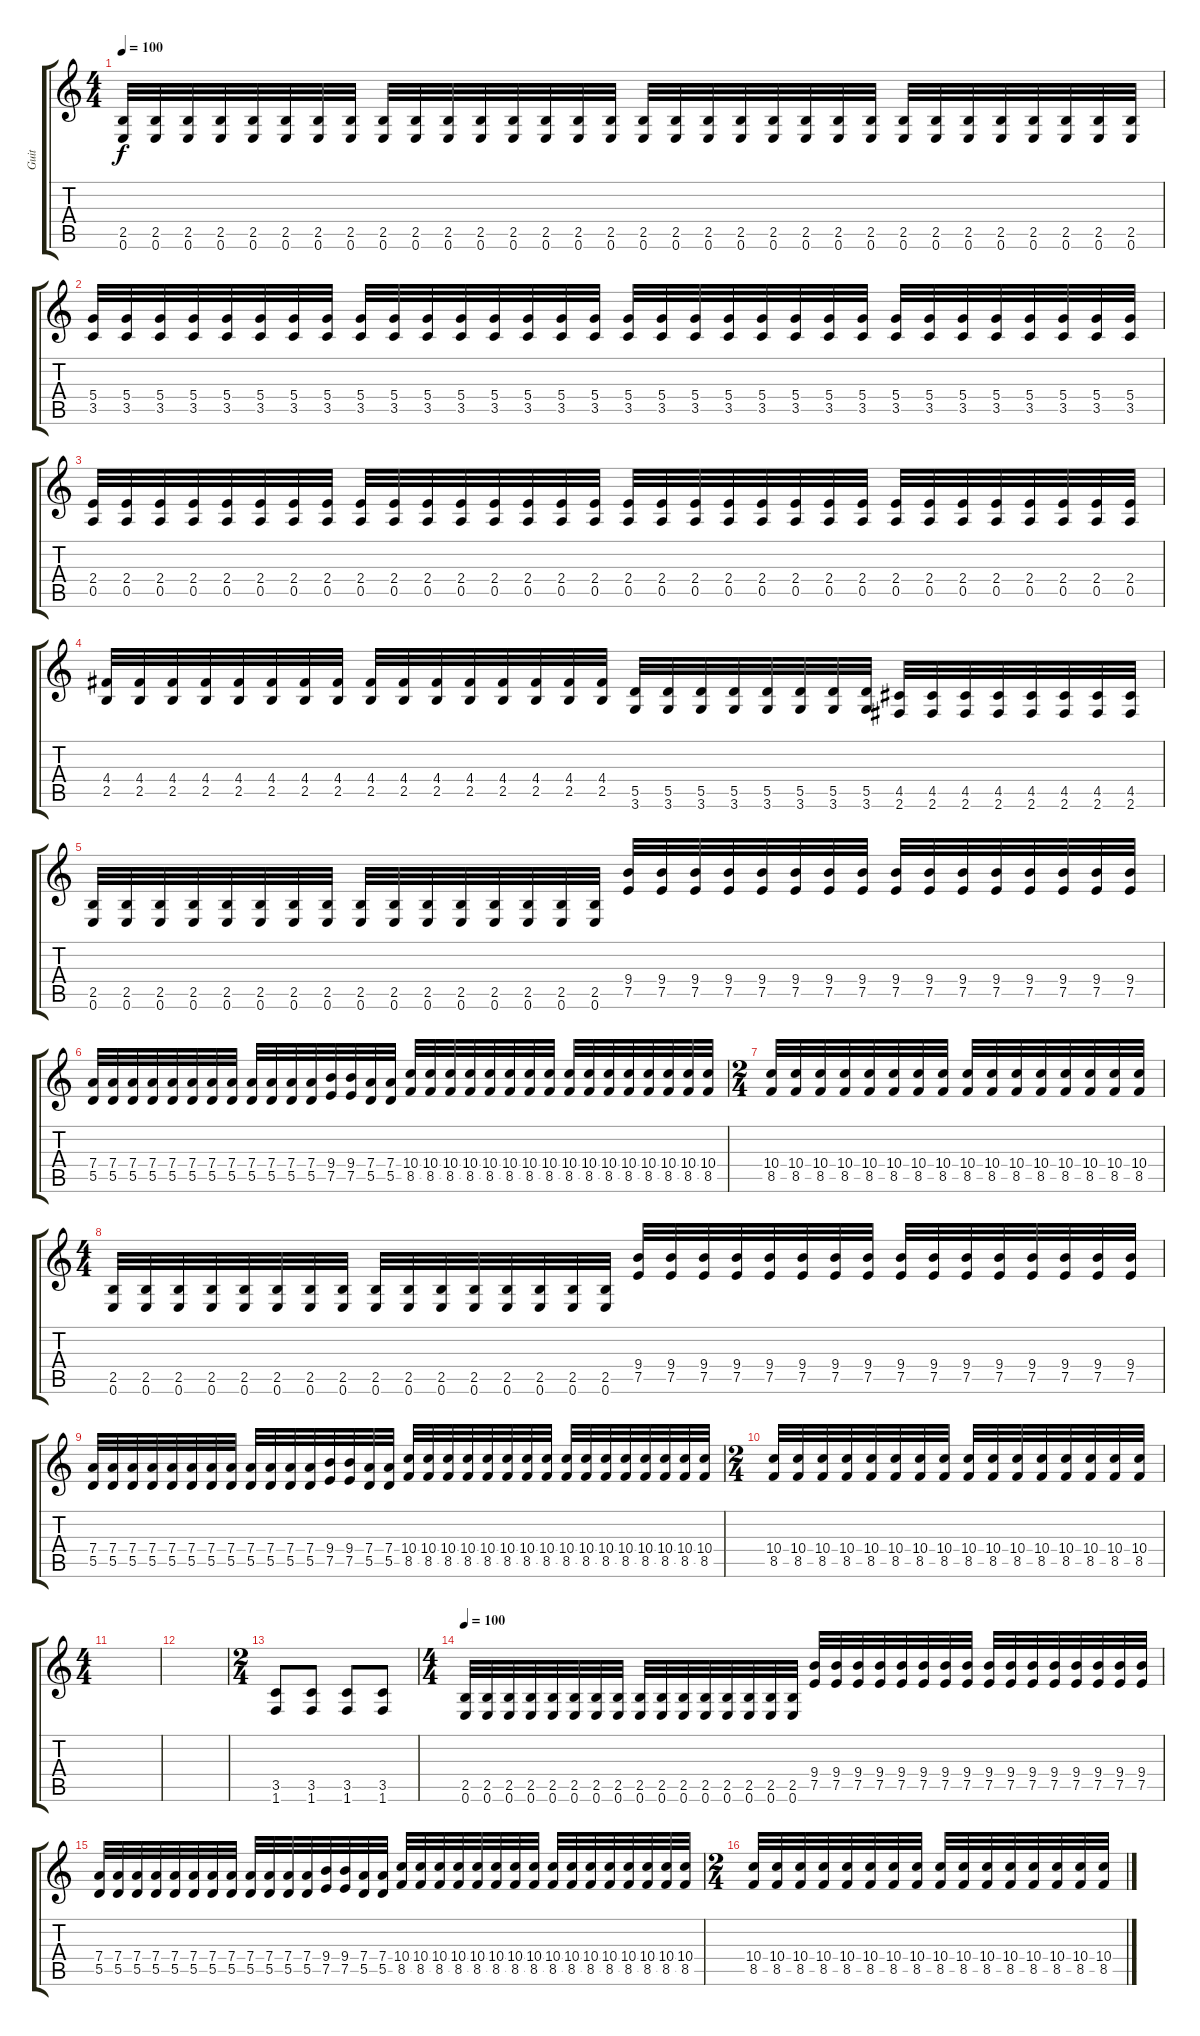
\track ("Guit" "Guit") {instrument distortionguitar}
\staff {score tabs}
\tuning (E4 B3 G3 D3 A2 E2) {hide}
\ts (4 4)
\tempo 100
\clef g2
\ks c
(2.5 0.6).32{dy f} (2.5 0.6).32 (2.5 0.6).32 (2.5 0.6).32 (2.5 0.6).32 (2.5 0.6).32 (2.5 0.6).32 (2.5 0.6).32 (2.5 0.6).32 (2.5 0.6).32 (2.5 0.6).32 (2.5 0.6).32 (2.5 0.6).32 (2.5 0.6).32 (2.5 0.6).32 (2.5 0.6).32 (2.5 0.6).32 (2.5 0.6).32 (2.5 0.6).32 (2.5 0.6).32 (2.5 0.6).32 (2.5 0.6).32 (2.5 0.6).32 (2.5 0.6).32 (2.5 0.6).32 (2.5 0.6).32 (2.5 0.6).32 (2.5 0.6).32 (2.5 0.6).32 (2.5 0.6).32 (2.5 0.6).32 (2.5 0.6).32 |
(5.4 3.5).32 (5.4 3.5).32 (5.4 3.5).32 (5.4 3.5).32 (5.4 3.5).32 (5.4 3.5).32 (5.4 3.5).32 (5.4 3.5).32 (5.4 3.5).32 (5.4 3.5).32 (5.4 3.5).32 (5.4 3.5).32 (5.4 3.5).32 (5.4 3.5).32 (5.4 3.5).32 (5.4 3.5).32 (5.4 3.5).32 (5.4 3.5).32 (5.4 3.5).32 (5.4 3.5).32 (5.4 3.5).32 (5.4 3.5).32 (5.4 3.5).32 (5.4 3.5).32 (5.4 3.5).32 (5.4 3.5).32 (5.4 3.5).32 (5.4 3.5).32 (5.4 3.5).32 (5.4 3.5).32 (5.4 3.5).32 (5.4 3.5).32 |
(2.4 0.5).32 (2.4 0.5).32 (2.4 0.5).32 (2.4 0.5).32 (2.4 0.5).32 (2.4 0.5).32 (2.4 0.5).32 (2.4 0.5).32 (2.4 0.5).32 (2.4 0.5).32 (2.4 0.5).32 (2.4 0.5).32 (2.4 0.5).32 (2.4 0.5).32 (2.4 0.5).32 (2.4 0.5).32 (2.4 0.5).32 (2.4 0.5).32 (2.4 0.5).32 (2.4 0.5).32 (2.4 0.5).32 (2.4 0.5).32 (2.4 0.5).32 (2.4 0.5).32 (2.4 0.5).32 (2.4 0.5).32 (2.4 0.5).32 (2.4 0.5).32 (2.4 0.5).32 (2.4 0.5).32 (2.4 0.5).32 (2.4 0.5).32 |
(4.4 2.5).32 (4.4 2.5).32 (4.4 2.5).32 (4.4 2.5).32 (4.4 2.5).32 (4.4 2.5).32 (4.4 2.5).32 (4.4 2.5).32 (4.4 2.5).32 (4.4 2.5).32 (4.4 2.5).32 (4.4 2.5).32 (4.4 2.5).32 (4.4 2.5).32 (4.4 2.5).32 (4.4 2.5).32 (5.5 3.6).32 (5.5 3.6).32 (5.5 3.6).32 (5.5 3.6).32 (5.5 3.6).32 (5.5 3.6).32 (5.5 3.6).32 (5.5 3.6).32 (4.5 2.6).32 (4.5 2.6).32 (4.5 2.6).32 (4.5 2.6).32 (4.5 2.6).32 (4.5 2.6).32 (4.5 2.6).32 (4.5 2.6).32 |
(2.5 0.6).32 (2.5 0.6).32 (2.5 0.6).32 (2.5 0.6).32 (2.5 0.6).32 (2.5 0.6).32 (2.5 0.6).32 (2.5 0.6).32 (2.5 0.6).32 (2.5 0.6).32 (2.5 0.6).32 (2.5 0.6).32 (2.5 0.6).32 (2.5 0.6).32 (2.5 0.6).32 (2.5 0.6).32 (9.4 7.5).32 (9.4 7.5).32 (9.4 7.5).32 (9.4 7.5).32 (9.4 7.5).32 (9.4 7.5).32 (9.4 7.5).32 (9.4 7.5).32 (9.4 7.5).32 (9.4 7.5).32 (9.4 7.5).32 (9.4 7.5).32 (9.4 7.5).32 (9.4 7.5).32 (9.4 7.5).32 (9.4 7.5).32 |
(7.4 5.5).32 (7.4 5.5).32 (7.4 5.5).32 (7.4 5.5).32 (7.4 5.5).32 (7.4 5.5).32 (7.4 5.5).32 (7.4 5.5).32 (7.4 5.5).32 (7.4 5.5).32 (7.4 5.5).32 (7.4 5.5).32 (9.4 7.5).32 (9.4 7.5).32 (7.4 5.5).32 (7.4 5.5).32 (10.4 8.5).32 (10.4 8.5).32 (10.4 8.5).32 (10.4 8.5).32 (10.4 8.5).32 (10.4 8.5).32 (10.4 8.5).32 (10.4 8.5).32 (10.4 8.5).32 (10.4 8.5).32 (10.4 8.5).32 (10.4 8.5).32 (10.4 8.5).32 (10.4 8.5).32 (10.4 8.5).32 (10.4 8.5).32 |
\ts (2 4)
(10.4 8.5).32 (10.4 8.5).32 (10.4 8.5).32 (10.4 8.5).32 (10.4 8.5).32 (10.4 8.5).32 (10.4 8.5).32 (10.4 8.5).32 (10.4 8.5).32 (10.4 8.5).32 (10.4 8.5).32 (10.4 8.5).32 (10.4 8.5).32 (10.4 8.5).32 (10.4 8.5).32 (10.4 8.5).32 |
\ts (4 4)
(2.5 0.6).32 (2.5 0.6).32 (2.5 0.6).32 (2.5 0.6).32 (2.5 0.6).32 (2.5 0.6).32 (2.5 0.6).32 (2.5 0.6).32 (2.5 0.6).32 (2.5 0.6).32 (2.5 0.6).32 (2.5 0.6).32 (2.5 0.6).32 (2.5 0.6).32 (2.5 0.6).32 (2.5 0.6).32 (9.4 7.5).32 (9.4 7.5).32 (9.4 7.5).32 (9.4 7.5).32 (9.4 7.5).32 (9.4 7.5).32 (9.4 7.5).32 (9.4 7.5).32 (9.4 7.5).32 (9.4 7.5).32 (9.4 7.5).32 (9.4 7.5).32 (9.4 7.5).32 (9.4 7.5).32 (9.4 7.5).32 (9.4 7.5).32 |
(7.4 5.5).32 (7.4 5.5).32 (7.4 5.5).32 (7.4 5.5).32 (7.4 5.5).32 (7.4 5.5).32 (7.4 5.5).32 (7.4 5.5).32 (7.4 5.5).32 (7.4 5.5).32 (7.4 5.5).32 (7.4 5.5).32 (9.4 7.5).32 (9.4 7.5).32 (7.4 5.5).32 (7.4 5.5).32 (10.4 8.5).32 (10.4 8.5).32 (10.4 8.5).32 (10.4 8.5).32 (10.4 8.5).32 (10.4 8.5).32 (10.4 8.5).32 (10.4 8.5).32 (10.4 8.5).32 (10.4 8.5).32 (10.4 8.5).32 (10.4 8.5).32 (10.4 8.5).32 (10.4 8.5).32 (10.4 8.5).32 (10.4 8.5).32 |
\ts (2 4)
(10.4 8.5).32 (10.4 8.5).32 (10.4 8.5).32 (10.4 8.5).32 (10.4 8.5).32 (10.4 8.5).32 (10.4 8.5).32 (10.4 8.5).32 (10.4 8.5).32 (10.4 8.5).32 (10.4 8.5).32 (10.4 8.5).32 (10.4 8.5).32 (10.4 8.5).32 (10.4 8.5).32 (10.4 8.5).32 |
\ts (4 4)
|
|
\ts (2 4)
(3.5 1.6).8 (3.5 1.6).8 (3.5 1.6).8 (3.5 1.6).8 |
\ts (4 4)
\tempo 100
(2.5 0.6).32 (2.5 0.6).32 (2.5 0.6).32 (2.5 0.6).32 (2.5 0.6).32 (2.5 0.6).32 (2.5 0.6).32 (2.5 0.6).32 (2.5 0.6).32 (2.5 0.6).32 (2.5 0.6).32 (2.5 0.6).32 (2.5 0.6).32 (2.5 0.6).32 (2.5 0.6).32 (2.5 0.6).32 (9.4 7.5).32 (9.4 7.5).32 (9.4 7.5).32 (9.4 7.5).32 (9.4 7.5).32 (9.4 7.5).32 (9.4 7.5).32 (9.4 7.5).32 (9.4 7.5).32 (9.4 7.5).32 (9.4 7.5).32 (9.4 7.5).32 (9.4 7.5).32 (9.4 7.5).32 (9.4 7.5).32 (9.4 7.5).32 |
(7.4 5.5).32 (7.4 5.5).32 (7.4 5.5).32 (7.4 5.5).32 (7.4 5.5).32 (7.4 5.5).32 (7.4 5.5).32 (7.4 5.5).32 (7.4 5.5).32 (7.4 5.5).32 (7.4 5.5).32 (7.4 5.5).32 (9.4 7.5).32 (9.4 7.5).32 (7.4 5.5).32 (7.4 5.5).32 (10.4 8.5).32 (10.4 8.5).32 (10.4 8.5).32 (10.4 8.5).32 (10.4 8.5).32 (10.4 8.5).32 (10.4 8.5).32 (10.4 8.5).32 (10.4 8.5).32 (10.4 8.5).32 (10.4 8.5).32 (10.4 8.5).32 (10.4 8.5).32 (10.4 8.5).32 (10.4 8.5).32 (10.4 8.5).32 |
\ts (2 4)
(10.4 8.5).32 (10.4 8.5).32 (10.4 8.5).32 (10.4 8.5).32 (10.4 8.5).32 (10.4 8.5).32 (10.4 8.5).32 (10.4 8.5).32 (10.4 8.5).32 (10.4 8.5).32 (10.4 8.5).32 (10.4 8.5).32 (10.4 8.5).32 (10.4 8.5).32 (10.4 8.5).32 (10.4 8.5).32
